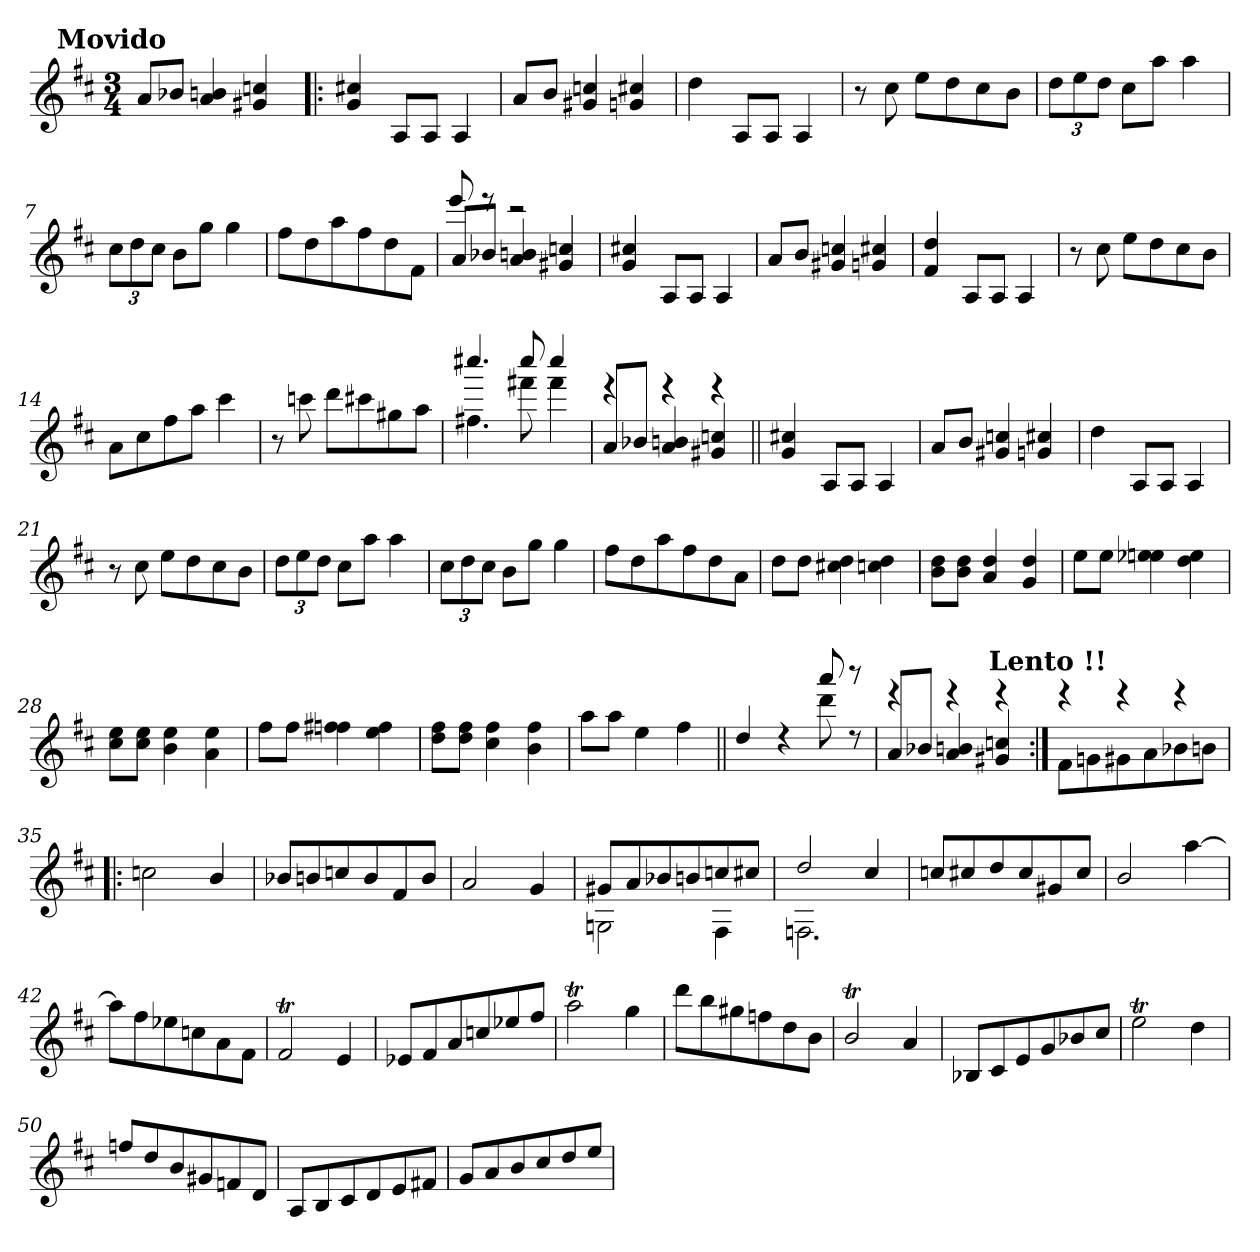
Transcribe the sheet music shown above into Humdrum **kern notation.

**kern
*part1
*staff1
*clefG2
*k[f#c#]
*D:
*M3/4
!!LO:REH:place=s1:a:Bi:enc=none:t=Movido
=1
8a/L
8b-X/J
4a/ 4bn/
4g#X/ 4ccn/
=2!|:
4g/ 4cc#X/
8A/L
8A/J
4A/
=3
8a/L
8b/J
4g#X/ 4ccn/
4gn/ 4cc#X/
=4
4dd\
8A/L
8A/J
4A/
=5
8r
8cc#\
8ee\L
8dd\
8cc#\
8b\J
!!LO:LB:g=z
=6
12dd\L
12ee\
12dd\J
8cc#\L
8aa\J
4aa\
=7
12cc#\L
12dd\
12cc#\J
8b\L
8gg\J
4gg\
=8
8ff#\L
8dd\
8aa\
8ff#\
8dd\
8f#\J
=9
*^
8a/L	8eee!/
8b-X/J	8reee
4a/ 4bn/	2rddd
4g#X/ 4ccn/	.
*v	*v
=10
4g/ 4cc#X/
8A/L
8A/J
4A/
=11
8a/L
8b/J
4g#X/ 4ccn/
4gn/ 4cc#X/
!!LO:LB:g=z
=12
4f#/ 4dd/
8A/L
8A/J
4A/
=13
8r
8cc#\
8ee\L
8dd\
8cc#\
8b\J
=14
8a\L
8cc#\
8ff#\
8aa\J
4ccc#\
=15
8r
8cccn\
8ddd\L
8ccc#X\
8gg#X\
8aa\J
=16
*^
4.ff#X\	4.cccc#X!/
8fff#X\	8cccc#!/
4fff#\	4cccc#!/
!!LO:LB:g=z	!!
=17	=17
8a/L	4reee
8b-X/J	.
4a/ 4bn/	4reee
4g#X/ 4ccn/	4reee
*v	*v
=18||
4g/ 4cc#X/
8A/L
8A/J
4A/
=19
8a/L
8b/J
4g#X/ 4ccn/
4gn/ 4cc#X/
=20
4dd\
8A/L
8A/J
4A/
=21
8r
8cc#\
8ee\L
8dd\
8cc#\
8b\J
=22
12dd\L
12ee\
12dd\J
8cc#\L
8aa\J
4aa\
!!LO:LB:g=z
=23
12cc#\L
12dd\
12cc#\J
8b\L
8gg\J
4gg\
=24
8ff#\L
8dd\
8aa\
8ff#\
8dd\
8a\J
=25
8dd\L
8dd\J
4cc#X\ 4dd\
4ccn\ 4dd\
=26
8b\ 8dd\L
8b\ 8dd\J
4a/ 4dd/
4g/ 4dd/
=27
8ee\L
8ee\J
4ee-X\ 4een\
4dd\ 4ee\
!!LO:LB:g=z
=28
8cc#\ 8ee\L
8cc#\ 8ee\J
4b\ 4ee\
4a\ 4ee\
=29
8ff#\L
8ff#\J
4ffn\ 4ff#X\
4ee\ 4ff#\
=30
8dd\ 8ff#\L
8dd\ 8ff#\J
4cc#\ 4ff#\
4b\ 4ff#\
=31
8aa\L
8aa\J
4ee\
4ff#\
=32||
*^
4dd/	2ryy
4rdd	.
8ddd\	8aaa!/
8rdd	8raaa
=33	=33
8a/L	4rddd
8b-X/J	.
4a/ 4bn/	4rddd
4g#X/ 4ccn/	4rddd
!!LO:LB:g=z	!!
!!LO:REH:place=s1:a:Bi:enc=none:t=Lento	!!
=34:|!	=34:|!
8f#\L	4rddd
8gn\	.
8g#X\	4rddd
8a\	.
8b-X\	4rddd
8bn\J	.
*v	*v
=35!|:
2ccn\
4b/
=36
8b-X/L
8bn/
8ccn/
8b/
8f#/
8b/J
=37
2a/
4g/
=38
*^
8g#X/L	2Gn\
8a/	.
8b-X/	.
8bn/	.
8ccn/	4F#\
8cc#X/J	.
!!LO:LB:g=z	!!
=39	=39
2dd/	2.Fn\
4cc#/	.
*v	*v
=40
8ccn/L
8cc#X/
8dd/
8cc#/
8g#X/
8cc#/J
=41
2b/
[4aa\
=42
8aa\L]
8ff#\
8ee-X\
8ccn\
8a\
8f#\J
=43
2f#t/
4e/
!!LO:LB:g=z
=44
8e-X/L
8f#/
8a/
8ccn/
8ee-X/
8ff#/J
=45
2aaT\
4gg\
=46
8ddd\L
8bb\
8gg#X\
8ffn\
8dd\
8b\J
=47
2bT/
4a/
=48
8B-X/L
8c#/
8e/
8g/
8b-X/
8cc#/J
!!LO:LB:g=z
=49
2eeT\
4dd\
=50
8ffn/L
8dd/
8b/
8g#X/
8fn/
8d/J
=51
8A/L
8B/
8c#/
8d/
8e/
8f#X/J
=52
8g/L
8a/
8b/
8cc#/
8dd/
8ee/J
=
*-
